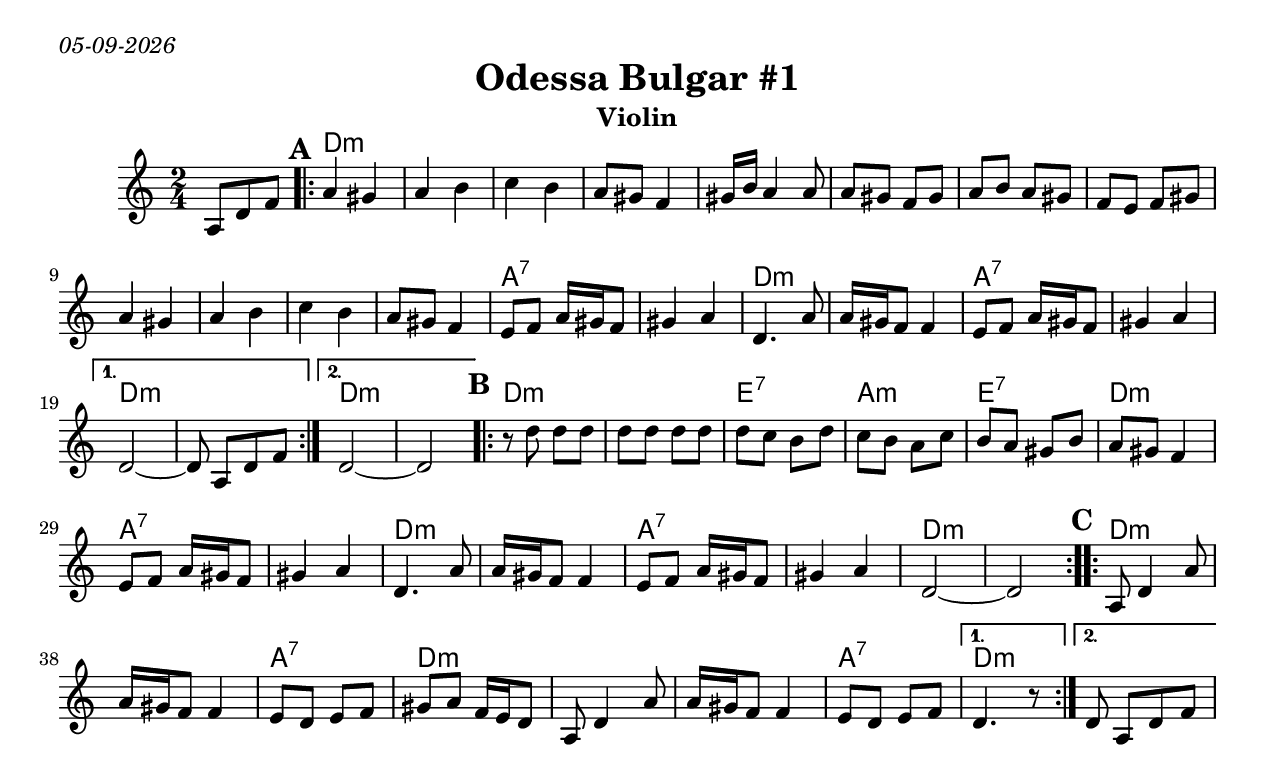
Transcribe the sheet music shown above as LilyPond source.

\version "2.20.0"
\include "english.ly"
%\pointAndClickOff
\paper{
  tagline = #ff
  print-all-headers = ##t
  #(set-paper-size "letter")
}
date = #(strftime "%d-%m-%Y" (localtime (current-time)))

\markup{ \italic{ \date }  }

%\markup{ Got something to say? }

global = {
  \clef treble
  \key c \major
  \time 2/4
  \set Score.markFormatter = #format-mark-box-alphabet
}

%#################################### Melody ########################
%melody =  \transpose c d \relative c' {  %transpose for clarinet
melody = \relative c' {
  \global
  \partial 8*3 a8 [d f]    %lead in notes

  \repeat volta 2{
   \mark \default
   a4 gs
   a b
   c4 b
   a8 [gs] f4|

   gs16 [b] a4 a8|
   a8 [gs] f [gs]
   a8 b a gs f e f gs
   a4 gs

   a b
   c4 b
   a8 gs f4
   e8 f a16 gs f8
   gs4 a
   d,4. a'8
   a16 gs f8 f4
   e8 f a16 gs f8
   gs4 a
  }
  \alternative {
    {d,2~ d8 a [d f] }
    {d2~d2}
  }

  \repeat volta 2{
   \mark \default
   r8 d' d d
   d8 d d d
   d8 c b d
   c8 b a c
   b8 a gs b
   a8 gs f4e8 f a16 gs f8
  gs4 a
  d,4. a'8
  a16 gs f8 f4
  %gs8 a f16 e d8
  e8 f a16 gs f8
  gs4 a
  d,2~d2
  }

   \repeat volta 2{
     \mark \default
     a8 d4 a'8
     a16 gs f8 f4
     e8 d e f
     gs8 a  f16 e d8

     a8 d4 a'8
     a16 gs f8 f4
     e8 d e f|
  }
  \alternative{
  {d4. r8}
  {d8 a [d f]}
  }

}


%################################# Lyrics #####################
%\addlyrics{ \set stanza = #"1. " }
%################################# Chords #######################
harmonies = \chordmode {
s8*3
d2*12:m
a2*2:7
d2*2:m
a2*2:7
d2*2:m
d2*2:m
%b
d2*2:m
e2:7
a2:m
e2:7
d2:m
a2*2:7
d2*2:m
a2*2:7
d2*2:m
%c
d2*2:m
a2:7
d2*3:m
a2:7
d2:m
}

\score {
  % transpose score below
  %\transpose c d
  <<
    \new ChordNames {
      \set chordChanges = ##f
      \harmonies
    }
    \new Staff   \melody
  >>
  \header{
    title= "Odessa Bulgar #1"
    subtitle=""
    composer= ""
    instrument = "Violin"
    arranger= ""
  }
  \midi{\tempo 4 = 120}
  \layout{indent = 1.0\cm}
}
%{
% more verses:
\markup{}
\markup {
  \font-size #2
  \fill-line {
    \hspace #0.1 % distance from left margin
    \column {
      \line { "1."
	\column {
	  ""
	}
      }
      \hspace #0.2 % vertical distance between verses
      \line { "2."
	\column {
	 ""
	}
      }
    }
    \hspace #0.1  % horiz. distance between columns
    \column {
      \line { "3."
	\column {
	  ""
	}
      }
      \hspace #0.2 % distance between verses
      \line { "4."
	\column {
	 ""
	}
      }
    }
    \hspace #0.1 % distance to right margin
  }
}

%}
